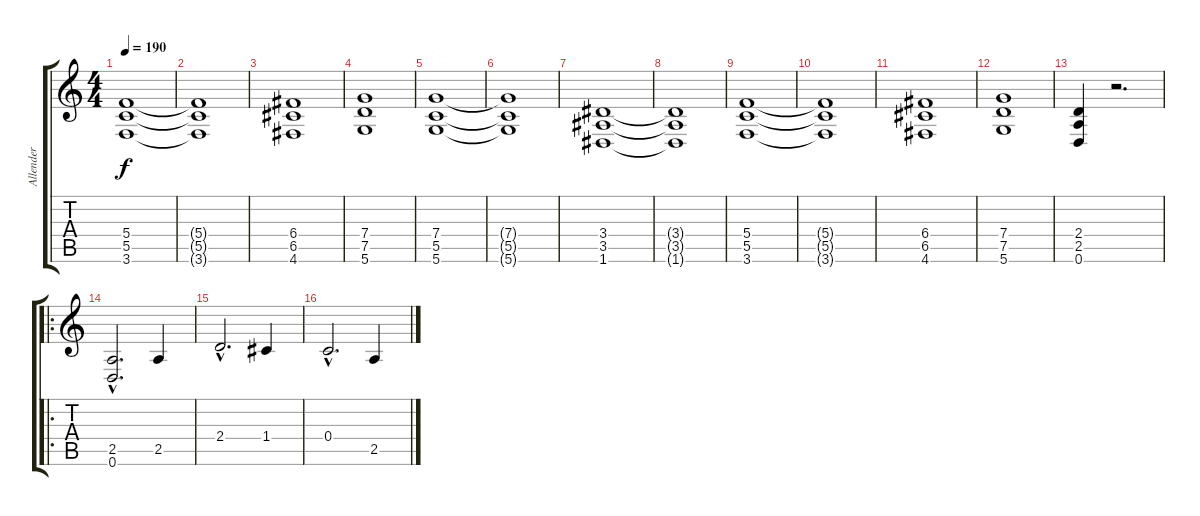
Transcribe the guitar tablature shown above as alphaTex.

\track ("Allender" "Allender") {instrument distortionguitar}
\staff {score tabs}
\tuning (D4 A3 F3 C3 G2 D2) {hide}
\ts (4 4)
\tempo 190
\clef g2
\ks c
(5.4 5.5 3.6).1{dy f} |
(5.4{t} 5.5{t} 3.6{t}).1 |
(6.4 6.5 4.6).1 |
(7.4 7.5 5.6).1 |
(7.4 5.5 5.6).1 |
(7.4{t} 5.5{t} 5.6{t}).1 |
(3.4 3.5 1.6).1 |
(3.4{t} 3.5{t} 1.6{t}).1 |
(5.4 5.5 3.6).1 |
(5.4{t} 5.5{t} 3.6{t}).1 |
(6.4 6.5 4.6).1 |
(7.4 7.5 5.6).1 |
(2.4 2.5 0.6).4 r.2{d} |
\ro
(2.5{hac} 0.6{hac}).2{d} 2.5.4 |
2.4{hac}.2{d} 1.4.4 |
0.4{hac}.2{d} 2.5.4
